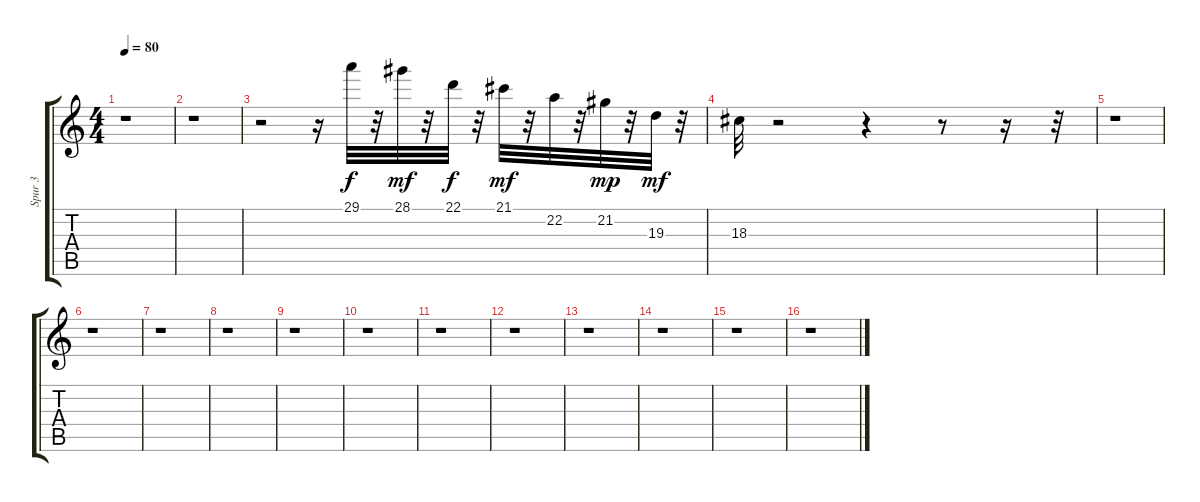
\track ("Spur 3" "Spur 3") {instrument fx5brightness}
\staff {score tabs}
\tuning (E4 B3 G3 D3 A2 E2) {hide}
\ts (4 4)
\tempo 80
\clef g2
\ks c
r.1{dy mf} |
r.1 |
r.2 r.16 29.1.32{dy f} r.32 28.1.32{dy mf} r.32 22.1.32{dy f} r.32 21.1.32{dy mf} r.32 22.2.32 r.32 21.2.32{dy mp} r.32 19.3.32{dy mf} r.32 |
18.3.32 r.2 r.4 r.8 r.16 r.32 |
r.1 |
r.1 |
r.1 |
r.1 |
r.1 |
r.1 |
r.1 |
r.1 |
r.1 |
r.1 |
r.1 |
r.1
